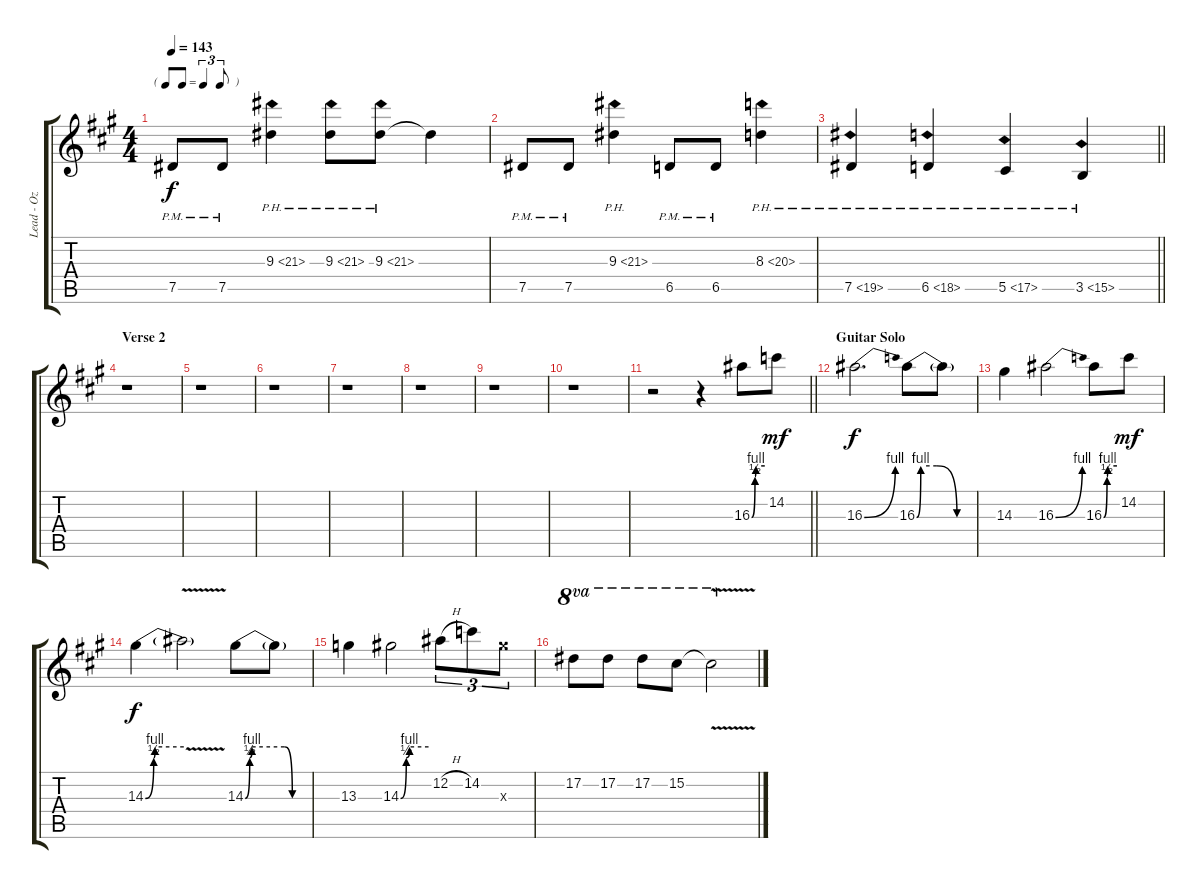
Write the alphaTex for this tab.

\track ("Lead - Oz Fox" "Lead - Oz ") {instrument distortionguitar}
\staff {score tabs}
\tuning (Eb4 Bb3 Gb3 Db3 Ab2 Eb2) {hide}
\ts (4 4)
\tf triplet8th
\tempo 143
\clef g2
\ks a
7.5{pm}.8{dy f} 7.5{pm}.8 9.3{ph 12}.4 9.3{ph 12}.8 9.3{ph 12}.8 9.3{t}.4 |
7.5{pm}.8 7.5{pm}.8 9.3{ph 12}.4 6.5{pm}.8 6.5{pm}.8 8.3{ph 12}.4 |
\barLineRight lightlight
7.5{ph 12}.4 6.5{ph 12}.4 5.5{ph 12}.4 3.5{ph 12}.4 |
\section ("" "Verse 2")
r.1 |
r.1 |
r.1 |
r.1 |
r.1 |
r.1 |
r.1 |
\barLineRight lightlight
r.2{volume 13} r.4 16.3{be (custom 0 0 15 2 19 4 60 4)}.8 14.2.8{dy mf} |
\section ("" "Guitar Solo")
16.3{be (bend 0 0 60 4)}.2{d dy f} 16.3{be (custom 0 0 4 4 20 4 40 0 60 0)}.8 16.3{t}.8 |
14.3.4 16.3{be (bend 0 0 60 4)}.2 16.3{be (custom 0 0 15 2 18 4 60 4)}.8 14.2.8{dy mf} |
14.3{be (custom 0 0 13 2 15 4 60 4)}.4{dy f} 14.3{v t}.2 14.3{be (custom 0 0 4 2 6 4 35 4 42 0 60 0)}.8 14.3{t}.8 |
13.3.4 14.3{be (custom 0 0 12 2 19 4 60 4)}.2 12.2{h}.8{tu (3 2)} 14.2.8{tu (3 2)} 14.3{x}.8{tu (3 2)} |
17.2.8{ot 8va} 17.2.8{ot 8va} 17.2.8{ot 8va} 15.2.8{ot 8va} 15.2{v t}.2{ot 8va}
